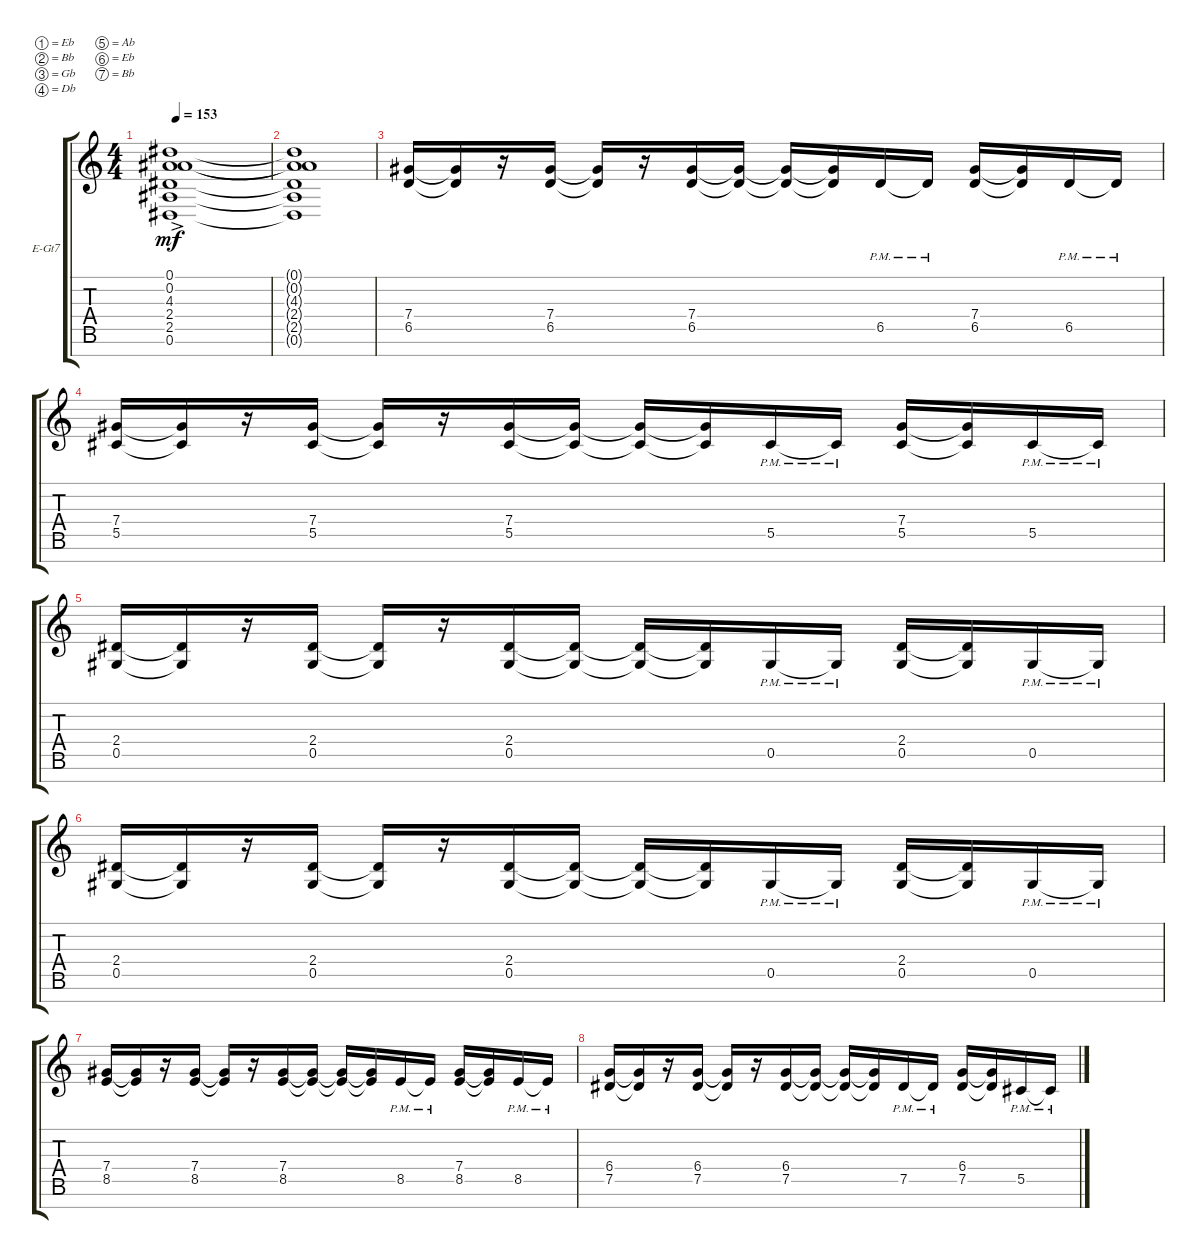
\bracketExtendMode groupsimilarinstruments
\firstSystemTrackNameOrientation horizontal
\otherSystemsTrackNameOrientation horizontal
\track ("left" "E-Gt7") {instrument electricguitarclean}
\staff {score tabs}
\tuning (Eb4 Bb3 Gb3 Db3 Ab2 Eb2 Bb1)
\ts (4 4)
\tempo 153
\clef g2
\ks c
(0.6 2.5 2.4 4.3 0.2{ac} 0.1{ac}).1{dy mf} |
(0.1{t} 0.2{t} 4.3{t} 2.4{t} 2.5{t} 0.6{t}).1 |
(6.5 7.4).16 (6.5{t} 7.4{t}).16 r.16 (6.5 7.4).16 (6.5{t} 7.4{t}).16 r.16 (6.5 7.4).16 (6.5{t} 7.4{t}).16 (6.5{t} 7.4{t}).16 (6.5{t} 7.4{t}).16 6.5{pm}.16 6.5{pm t}.16 (6.5 7.4).16 (6.5{t} 7.4{t}).16 6.5{pm}.16 6.5{pm t}.16 |
(5.5 7.4).16 (5.5{t} 7.4{t}).16 r.16 (5.5 7.4).16 (5.5{t} 7.4{t}).16 r.16 (5.5 7.4).16 (5.5{t} 7.4{t}).16 (5.5{t} 7.4{t}).16 (5.5{t} 7.4{t}).16 5.5{pm}.16 5.5{pm t}.16 (5.5 7.4).16 (5.5{t} 7.4{t}).16 5.5{pm}.16 5.5{pm t}.16 |
(0.5 2.4).16 (0.5{t} 2.4{t}).16 r.16 (0.5 2.4).16 (0.5{t} 2.4{t}).16 r.16 (0.5 2.4).16 (0.5{t} 2.4{t}).16 (0.5{t} 2.4{t}).16 (0.5{t} 2.4{t}).16 0.5{pm}.16 0.5{pm t}.16 (0.5 2.4).16 (0.5{t} 2.4{t}).16 0.5{pm}.16 0.5{pm t}.16 |
(0.5 2.4).16 (0.5{t} 2.4{t}).16 r.16 (0.5 2.4).16 (0.5{t} 2.4{t}).16 r.16 (0.5 2.4).16 (0.5{t} 2.4{t}).16 (0.5{t} 2.4{t}).16 (0.5{t} 2.4{t}).16 0.5{pm}.16 0.5{pm t}.16 (0.5 2.4).16 (0.5{t} 2.4{t}).16 0.5{pm}.16 0.5{pm t}.16 |
(8.5 7.4).16 (8.5{t} 7.4{t}).16 r.16 (8.5 7.4).16 (8.5{t} 7.4{t}).16 r.16 (8.5 7.4).16 (8.5{t} 7.4{t}).16 (8.5{t} 7.4{t}).16 (8.5{t} 7.4{t}).16 8.5{pm}.16 8.5{pm t}.16 (8.5 7.4).16 (8.5{t} 7.4{t}).16 8.5{pm}.16 8.5{pm t}.16 |
(7.5 6.4).16 (7.5{t} 6.4{t}).16 r.16 (7.5 6.4).16 (7.5{t} 6.4{t}).16 r.16 (7.5 6.4).16 (7.5{t} 6.4{t}).16 (7.5{t} 6.4{t}).16 (7.5{t} 6.4{t}).16 7.5{pm}.16 7.5{pm t}.16 (7.5 6.4).16 (7.5{t} 6.4{t}).16 5.5{pm}.16 5.5{pm t}.16
